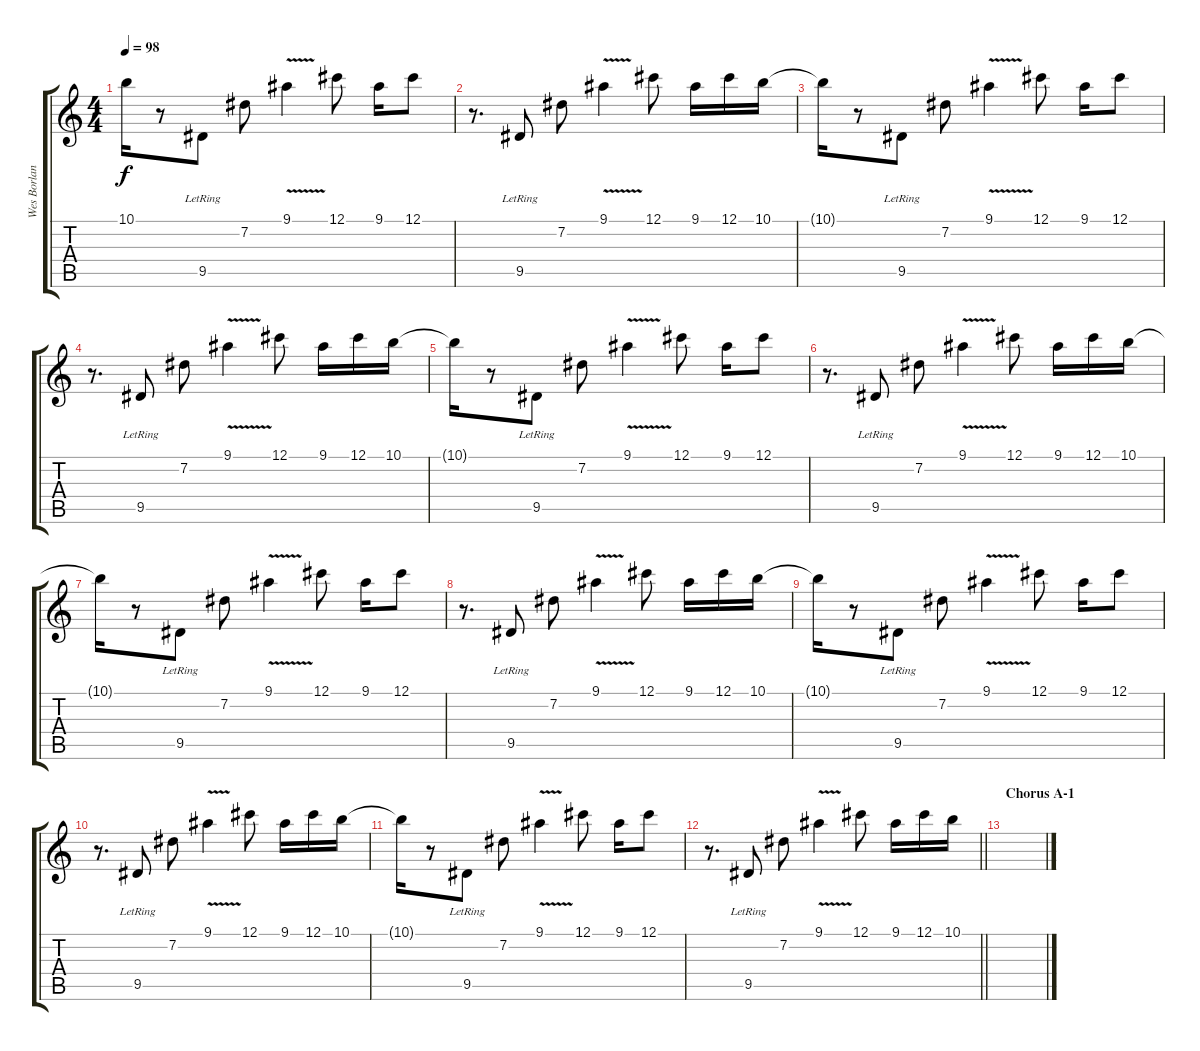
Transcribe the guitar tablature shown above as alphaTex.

\track ("Wes Borland (Delay)" "Wes Borlan") {instrument acousticguitarnylon}
\staff {score tabs}
\tuning (Db4 Ab3 E3 B2 Gb2 Db2) {hide}
\ts (4 4)
\tempo 98
\clef g2
\ks c
10.1{t}.16{dy f} r.8 9.5{lr}.8 7.2.8 9.1{v}.4 12.1.8 9.1.16 12.1.8 |
r.8{d} 9.5{lr}.8 7.2.8 9.1{v}.4 12.1.8 9.1.16 12.1.16 10.1.16 |
10.1{t}.16 r.8 9.5{lr}.8 7.2.8 9.1{v}.4 12.1.8 9.1.16 12.1.8 |
r.8{d} 9.5{lr}.8 7.2.8 9.1{v}.4 12.1.8 9.1.16 12.1.16 10.1.16 |
10.1{t}.16 r.8 9.5{lr}.8 7.2.8 9.1{v}.4 12.1.8 9.1.16 12.1.8 |
r.8{d} 9.5{lr}.8 7.2.8 9.1{v}.4 12.1.8 9.1.16 12.1.16 10.1.16 |
10.1{t}.16 r.8 9.5{lr}.8 7.2.8 9.1{v}.4 12.1.8 9.1.16 12.1.8 |
r.8{d} 9.5{lr}.8 7.2.8 9.1{v}.4 12.1.8 9.1.16 12.1.16 10.1.16 |
10.1{t}.16 r.8 9.5{lr}.8 7.2.8 9.1{v}.4 12.1.8 9.1.16 12.1.8 |
r.8{d} 9.5{lr}.8 7.2.8 9.1{v}.4 12.1.8 9.1.16 12.1.16 10.1.16 |
10.1{t}.16 r.8 9.5{lr}.8 7.2.8 9.1{v}.4 12.1.8 9.1.16 12.1.8 |
\barLineRight lightlight
r.8{d} 9.5{lr}.8 7.2.8 9.1{v}.4 12.1.8 9.1.16 12.1.16 10.1.16 |
\section ("" "Chorus A-1")
